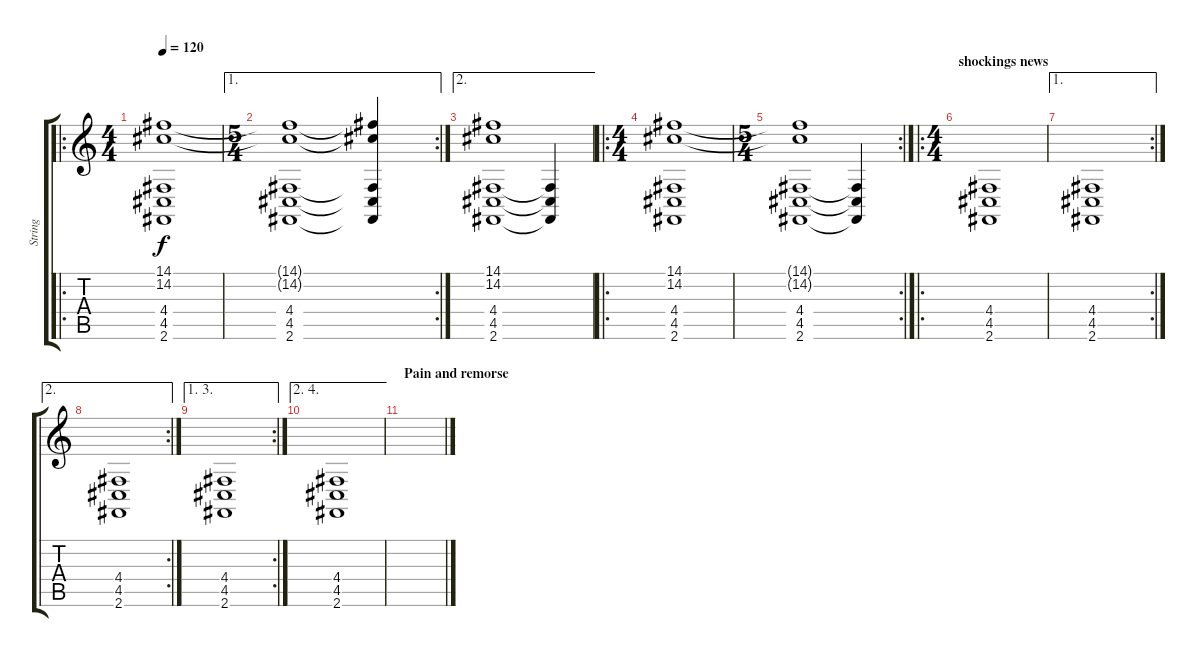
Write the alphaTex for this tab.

\track ("String" "String") {instrument stringensemble1}
\staff {score tabs}
\tuning (E4 B3 G3 D3 A2 E2) {hide}
\ro
\ts (4 4)
\tempo 120
\clef g2
\ks c
(14.1 14.2 4.4 4.5 2.6).1{dy f volume 6} |
\ae 1
\rc 2
\ts (5 4)
(14.1{t} 14.2{t} 4.4 4.5 2.6).1 (14.1{t} 14.2{t} 4.4{t} 4.5{t} 2.6{t}).4 |
\ae 2
(14.1 14.2 4.4 4.5 2.6).1 (4.4{t} 4.5{t} 2.6{t}).4 |
\ro
\ts (4 4)
(14.1 14.2 4.4 4.5 2.6).1 |
\rc 2
\ts (5 4)
(14.1{t} 14.2{t} 4.4 4.5 2.6).1 (4.4{t} 4.5{t} 2.6{t}).4 |
\ro
\ts (4 4)
\section ("" "shockings news")
(4.4 4.5 2.6).1{volume 8} |
\ae 1
\rc 2
(4.4 4.5 2.6).1 |
\ae 2
\rc 2
(4.4 4.5 2.6).1 |
\ae (1 3)
\rc 2
(4.4 4.5 2.6).1 |
\ae (2 4)
(4.4 4.5 2.6).1 |
\section ("" "Pain and remorse")
